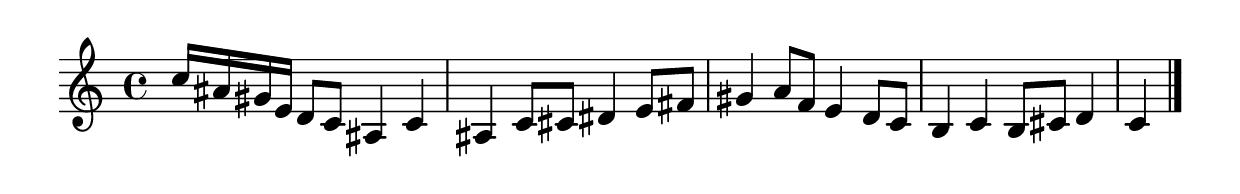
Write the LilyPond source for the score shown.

#(set-global-staff-size 25)
\paper {indent = 0\cm}
\header{tagline = ""}

\score{
 << 

\absolute {
\override Score.BarNumber.break-visibility = ##(#f #f #f) c''16 ais'16 gis'16 e'16 d'8 c'8 ais4 c'4 ais4 c'8 cis'8 dis'4 e'8 fis'8 gis'4 a'8 f'8 e'4 d'8 c'8 b4 c'4 b8 cis'8 d'4 c'4 \bar"|."
}

>>
\midi{}
\layout{}
}
